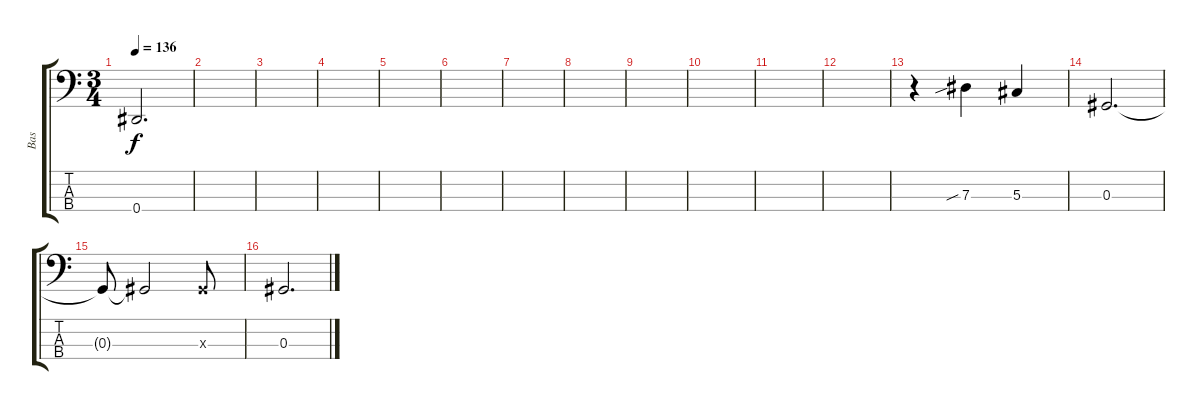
\track ("Bas" "Bas") {instrument electricbasspick}
\staff {score tabs}
\tuning (Gb2 Db2 Ab1 Eb1) {hide}
\ts (3 4)
\tempo 136
\clef f4
\ks c
0.4{t}.2{d dy f} |
|
|
|
|
|
|
|
|
|
|
|
r.4 7.3{sib}.4 5.3.4 |
0.3.2{d} |
0.3{t}.8 0.3{t}.2 0.3{x}.8 |
0.3.2{d}
